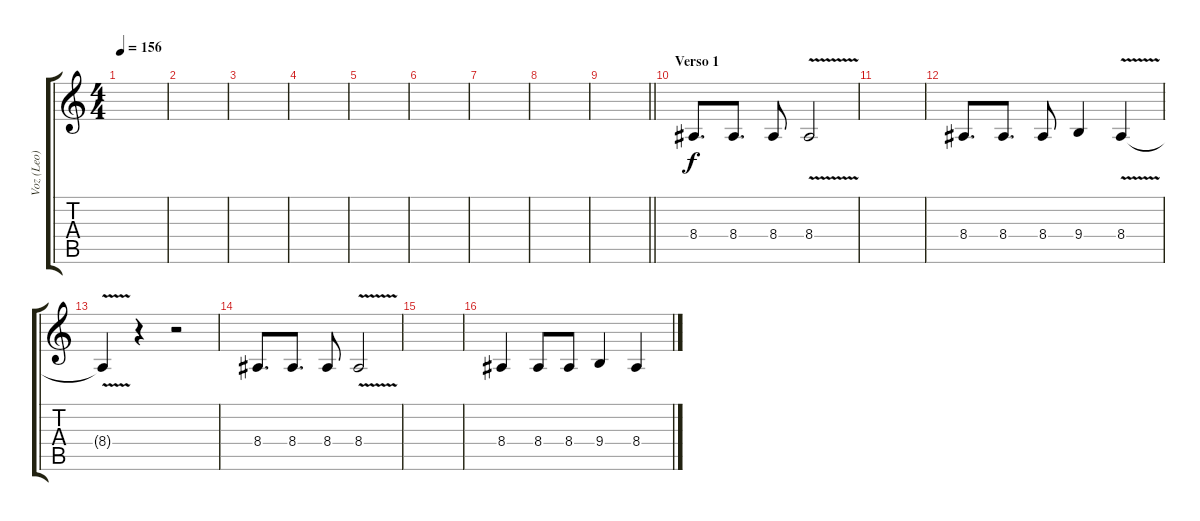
\track ("Voz (Leo)" "Voz (Leo)") {instrument altosax}
\staff {score tabs}
\tuning (E4 B3 G3 D3 A2 E2) {hide}
\ts (4 4)
\tempo 156
\clef g2
\ks c
|
|
|
|
|
|
|
|
\barLineRight lightlight
|
\section ("" "Verso 1")
8.4.8{d} 8.4.8{d} 8.4.8 8.4{v}.2 |
|
8.4.8{d} 8.4.8{d} 8.4.8 9.4.4 8.4{v}.4 |
8.4{t}.4 r.4 r.2 |
8.4.8{d} 8.4.8{d} 8.4.8 8.4{v}.2 |
|
8.4.4 8.4.8 8.4.8 9.4.4 8.4.4
